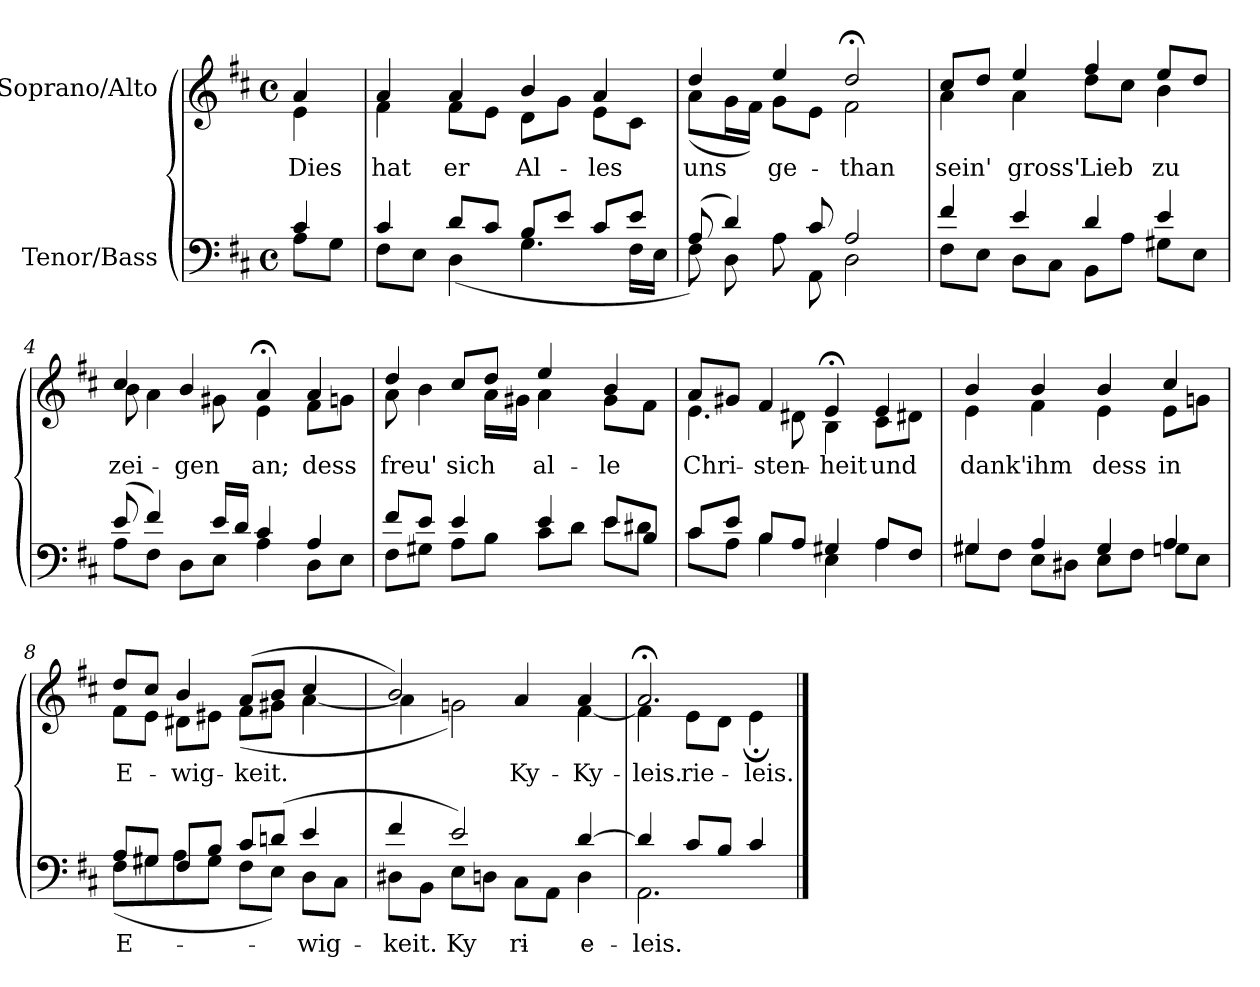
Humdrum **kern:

**kern	**text	**kern	**text
*part2	*part2	*part1	*part1
*staff2	*staff2	*staff1	*staff1
*I"Tenor/Bass	*	*I"Soprano/Alto	*
*clefF4	*	*clefG2	*
*k[f#c#]	*	*k[f#c#]	*
*M4/4	*	*M4/4	*
*met(c)	*	*met(c)	*
=	=	=	=
*^	*	*	*
!	!	!	!	!LO:LY:b
*	*	*	*^	*
4c#/	8A\L	.	4a/	4e\	Dies
.	8G\J	.	.	.	.
=1	=1	=1	=1	=1	=1
!	!	!	!	!	!LO:LY:b
4c#/	8F#\L	.	4a/	4f#\	hat
.	8E\J	.	.	.	.
!	!	!	!	!	!LO:LY:b
8d/L	(4D\	.	4a/	8f#\L	er
8c#/J	.	.	.	8e\J	.
!	!	!	!	!	!LO:LY:b
8B/L	4.G\	.	4b/	8d\L	Al-
8e/J	.	.	.	8g\J	.
!	!	!	!	!	!LO:LY:b
8c#/L	.	.	4a/	8e\L	-les
8e/J	16F#\LL	.	.	8c#\J	.
.	16E\JJ	.	.	.	.
=2	=2	=2	=2	=2	=2
!	!	!	!	!	!LO:LY:b
(8A/	8F#\)	.	4dd/	(8a\L	uns
4d/)	8D\	.	.	16g\L	.
.	.	.	.	16f#\JJ)	.
!	!	!	!	!	!LO:LY:b
.	8A\	.	4ee/	8g\L	ge-
8c#/	8AA\	.	.	8e\J	.
!	!	!	!	!	!LO:LY:b
2A/	2D\	.	2dd;</	2f#\	-than
=3	=3	=3	=3	=3	=3
!	!	!	!	!	!LO:LY:b
4f#/	8F#\L	.	8cc#/L	4a\	sein'
.	8E\J	.	8dd/J	.	.
!	!	!	!	!	!LO:LY:b
4e/	8D\L	.	4ee/	4a\	gross'
.	8C#\J	.	.	.	.
!	!	!	!	!	!LO:LY:b
4d/	8BB\L	.	4ff#/	8dd\L	Lieb
.	8A\J	.	.	8cc#\J	.
!	!	!	!	!	!LO:LY:b
4e/	8G#X\L	.	8ee/L	4b\	zu
.	8E\J	.	8dd/J	.	.
=4	=4	=4	=4	=4	=4
!	!	!	!	!	!LO:LY:b
(8e/	8A\L	.	4cc#/	8b\	zei-
4f#/)	8F#\J	.	.	4a\	.
!	!	!	!	!	!LO:LY:b
.	8D\L	.	4b/	.	-gen
16e/LL	8E\J	.	.	8g#X\	.
16d/JJ	.	.	.	.	.
!	!	!	!	!	!LO:LY:b
4c#/	4A\	.	4a;</	4e\	an;
!	!	!	!	!	!LO:LY:b
4A/	8D\L	.	4a/	8f#\L	dess
.	8E\J	.	.	8gn\J	.
!!LO:LB:g=z	!!
=5	=5	=5	=5	=5	=5
!	!	!	!	!	!LO:LY:b
8f#/L	8F#\L	.	4dd/	8a\	freu'
8e/J	8G#X\J	.	.	4b\	.
!	!	!	!	!	!LO:LY:b
4e/	8A\L	.	8cc#/L	.	sich
.	8B\J	.	8dd/J	16a\LL	.
.	.	.	.	16g#X\JJ	.
!	!	!	!	!	!LO:LY:b
4e/	8c#\L	.	4ee/	4a\	al-
.	8d\J	.	.	.	.
!	!	!	!	!	!LO:LY:b
8e/L	8e\L	.	4b/	8g#\L	-le
8B/J	8d#X\J	.	.	8f#\J	.
=6	=6	=6	=6	=6	=6
!	!	!	!	!	!LO:LY:b
8c#/L	8c#\L	.	8a/L	4.e\	Chri-
8e/J	8A\J	.	8g#X/J	.	.
!	!	!	!	!	!LO:LY:b
8B/L	4B\	.	4f#/	.	-sten-
8A/J	.	.	.	8d#X\	.
!	!	!	!	!	!LO:LY:b
4G#X/	4E\	.	4e;</	4B\	-heit
!	!	!	!	!	!LO:LY:b
8A/L	4A\	.	4e/	8c#\L	und
8F#/J	.	.	.	8d#X\J	.
=7	=7	=7	=7	=7	=7
!	!	!	!	!	!LO:LY:b
4G#X/	8G#\L	.	4b/	4e\	dank'
.	8F#\J	.	.	.	.
!	!	!	!	!	!LO:LY:b
4A/	8E\L	.	4b/	4f#\	ihm
.	8D#X\J	.	.	.	.
!	!	!	!	!	!LO:LY:b
4G#/	8E\L	.	4b/	4e\	dess
.	8F#\J	.	.	.	.
!	!	!	!	!	!LO:LY:b
4A/	8Gn\L	.	4cc#/	8e\L	in
.	8E\J	.	.	8gn\J	.
!!LO:LB:g=z	!!
=8	=8	=8	=8	=8	=8
!	!	!LO:LY:b	!	!	!LO:LY:b
8A/L	(8F#\L	E-	8dd/L	8f#\L	E-
8G#X/J	8G#\	.	8cc#/J	8e\J	.
!	!	!	!	!	!LO:LY:b
8F#/L	8A\	.	4b/	8d#X\L	-wig-
8B/J	8G#\J	.	.	8e#X\J	.
!	!	!	!	!	!LO:LY:b
8c#/L	8F#\L	.	(8a/L	(8f#\L	-keit.
(8dn/J	8E\J)	.	8b/J	8g#X\J	.
!	!	!LO:LY:b	!	!	!
4e/	8D\L	-wig-	4cc#/	[4a\	.
.	8C#\J	.	.	.	.
=9	=9	=9	=9	=9	=9
!	!	!LO:LY:b	!	!	!
4f#/	8D#X\L	-keit.	2b/)	4a\]	.
.	8BB\J	.	.	.	.
!	!	!LO:LY:b	!	!	!
2e/)	8E\L	Ky-	.	2gn\)	.
.	8Dn\J	.	.	.	.
!	!	!LO:LY:b	!	!	!LO:LY:a
.	8C#\L	-ri-	4a/	.	Ky-
.	8AA\J	.	.	.	.
!	!	!LO:LY:b	!	!	!LO:LY:a
!	!	!	!	!	!LO:LY:b
[4d/	4D\	-e-	4a/	[4f#\	Ky-
=10	=10	=10	=10	=10	=10
!	!	!LO:LY:b	!	!	!LO:LY:a
4d/]	2.AA\	-leis.	2.a;</	4f#\]	-leis.
!	!	!	!	!	!LO:LY:b
8c#/L	.	.	.	8e\L	-rie-
8B/J	.	.	.	8d\J	.
!	!	!	!	!	!LO:LY:b
4c#/	.	.	.	4e;\	-leis.
*v	*v	*	*	*	*
*	*	*v	*v	*
==	==	==	==
*-	*-	*-	*-
